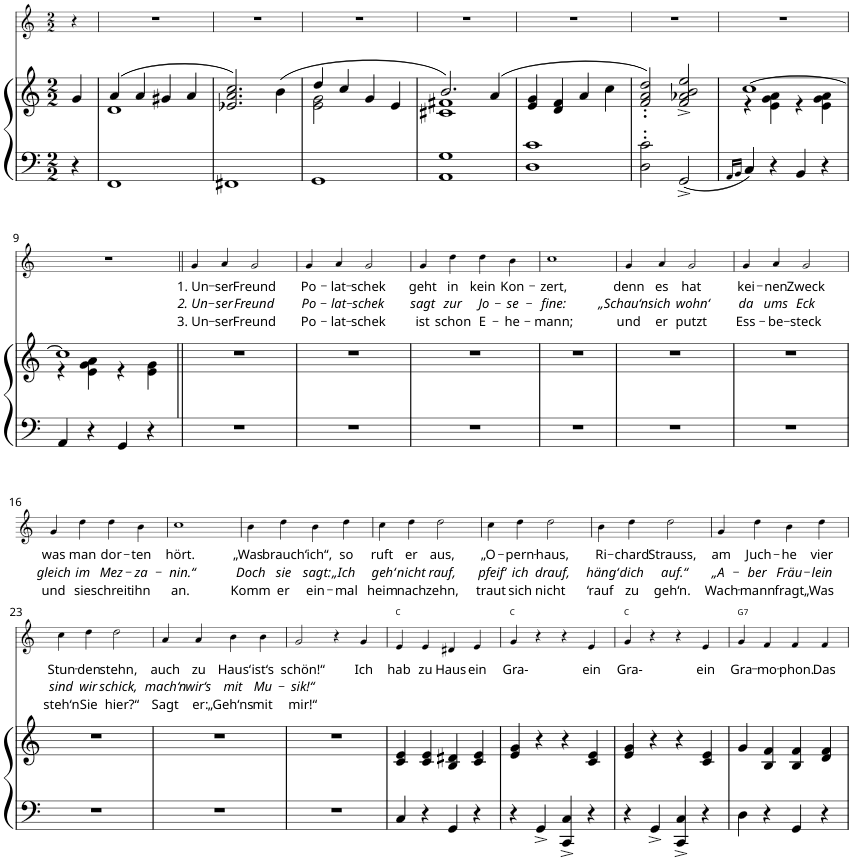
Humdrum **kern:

**kern	**kern	**kern	**text	**text	**text	**harte
*part2	*part2	*part1	*part1	*part1	*part1	*part1
*staff3	*staff2	*staff1	*staff1	*staff1	*staff1	*
*I"Piano	*	*I"Voice	*	*	*	*
*I'Pno	*	*	*	*	*	*
*	*	*stria5	*	*	*	*
*clefF4	*clefG2	*clefG2	*	*	*	*
*k[]	*k[]	*k[]	*	*	*	*
*M2/2	*M2/2	*M2/2	*	*	*	*
=1	=1	=1	=1	=1	=1	=1
4r	4g/	4r	.	.	.	.
=2	=2	=2	=2	=2	=2	=2
*	*^	*	*	*	*	*
1FF	(4a/	1d	1r	.	.	.	.
.	4a/	.	.	.	.	.	.
.	4g#X/	.	.	.	.	.	.
.	4a/	.	.	.	.	.	.
*	*v	*v	*	*	*	*	*
=3	=3	=3	=3	=3	=3	=3
1FF#X	2.e-X/ 2.a/ 2.cc/)	1r	.	.	.	.
.	(4b\	.	.	.	.	.
=4	=4	=4	=4	=4	=4	=4
*	*^	*	*	*	*	*
1GG	4dd/	2e\ 2g\	1r	.	.	.	.
.	4cc/	.	.	.	.	.	.
.	4g/	2ryy	.	.	.	.	.
.	4e/	.	.	.	.	.	.
=5	=5	=5	=5	=5	=5	=5	=5
1AA 1G	2.b/)	1c#X 1f#X	1r	.	.	.	.
.	(4a/	.	.	.	.	.	.
*	*v	*v	*	*	*	*	*
=6	=6	=6	=6	=6	=6	=6
1D 1c	4e/ 4g/	1r	.	.	.	.
.	4d/ 4f/	.	.	.	.	.
.	4a/	.	.	.	.	.
.	4cc\	.	.	.	.	.
=7	=7	=7	=7	=7	=7	=7
2D\' 2c\'	2f/' 2a/' 2dd/')	1r	.	.	.	.
2GG^/	2f/^ 2a-X/^ 2b/^ 2ee/^	.	.	.	.	.
=8	=8	=8	=8	=8	=8	=8
16qAA/LL	.	.	.	.	.	.
16qBB/JJ	.	.	.	.	.	.
*	*^	*	*	*	*	*
4C/	[1cc	4r	1r	.	.	.	.
4r	.	4e\ 4g\ 4a\	.	.	.	.	.
4BB/	.	4r	.	.	.	.	.
4r	.	4e\ 4g\ 4a\	.	.	.	.	.
!!LO:LB:g=z
=9	=9	=9	=9	=9	=9	=9	=9
4AA/	1cc]	4r	1r	.	.	.	.
4r	.	4e\ 4g\ 4a\	.	.	.	.	.
4GG/	.	4r	.	.	.	.	.
4r	.	4e\ 4g\	.	.	.	.	.
=10||	=10||	=10||	=10||	=10||	=10||	=10||	=10||
!	!	!	!	!LO:LY:b	!LO:LY:b	!LO:LY:b	!
*	*v	*v	*	*	*	*	*
1r	1r	4g/	1. Un-	2. Un-	3. Un-	.
!	!	!	!LO:LY:b	!LO:LY:b	!LO:LY:b	!
.	.	4a/	-ser	-ser	-ser	.
!	!	!	!LO:LY:b	!LO:LY:b	!LO:LY:b	!
.	.	2g/	Freund	Freund	Freund	.
=11	=11	=11	=11	=11	=11	=11
!	!	!	!LO:LY:b	!LO:LY:b	!LO:LY:b	!
1r	1r	4g/	Po-	Po-	Po-	.
!	!	!	!LO:LY:b	!LO:LY:b	!LO:LY:b	!
.	.	4a/	-lat-	-lat-	-lat-	.
!	!	!	!LO:LY:b	!LO:LY:b	!LO:LY:b	!
.	.	2g/	-schek	-schek	-schek	.
=12	=12	=12	=12	=12	=12	=12
!	!	!	!LO:LY:b	!LO:LY:b	!LO:LY:b	!
1r	1r	4g/	geht	sagt	ist	.
!	!	!	!LO:LY:b	!LO:LY:b	!LO:LY:b	!
.	.	4dd\	in	zur	schon	.
!	!	!	!LO:LY:b	!LO:LY:b	!LO:LY:b	!
.	.	4dd\	kein	Jo-	E-	.
!	!	!	!LO:LY:b	!LO:LY:b	!LO:LY:b	!
.	.	4b\	Kon-	-se-	-he-	.
=13	=13	=13	=13	=13	=13	=13
!	!	!	!LO:LY:b	!LO:LY:b	!LO:LY:b	!
1r	1r	1cc	-zert,	-fine:	-mann;	.
=14	=14	=14	=14	=14	=14	=14
!	!	!	!LO:LY:b	!LO:LY:b	!LO:LY:b	!
1r	1r	4g/	denn	„Schau‘ns	und	.
!	!	!	!LO:LY:b	!LO:LY:b	!LO:LY:b	!
.	.	4a/	es	ich	er	.
!	!	!	!LO:LY:b	!LO:LY:b	!LO:LY:b	!
.	.	2g/	hat	wohn‘	putzt	.
=15	=15	=15	=15	=15	=15	=15
!	!	!	!LO:LY:b	!LO:LY:b	!LO:LY:b	!
1r	1r	4g/	kei-	da	Ess-	.
!	!	!	!LO:LY:b	!LO:LY:b	!LO:LY:b	!
.	.	4a/	-nen	ums	-be-	.
!	!	!	!LO:LY:b	!LO:LY:b	!LO:LY:b	!
.	.	2g/	Zweck	Eck	-steck	.
!!LO:LB:g=z
=16	=16	=16	=16	=16	=16	=16
!	!	!	!LO:LY:b	!LO:LY:b	!LO:LY:b	!
1r	1r	4g/	was	gleich	und	.
!	!	!	!LO:LY:b	!LO:LY:b	!LO:LY:b	!
.	.	4dd\	man	im	sie	.
!	!	!	!LO:LY:b	!LO:LY:b	!LO:LY:b	!
.	.	4dd\	dor-	Mez-	schreit	.
!	!	!	!LO:LY:b	!LO:LY:b	!LO:LY:b	!
.	.	4b\	-ten	-za-	ihn	.
=17	=17	=17	=17	=17	=17	=17
!	!	!	!LO:LY:b	!LO:LY:b	!LO:LY:b	!
1r	1r	1cc	hört.	-nin.“	an.	.
=18	=18	=18	=18	=18	=18	=18
!	!	!	!LO:LY:b	!LO:LY:b	!LO:LY:b	!
1r	1r	4b\	„Was	Doch	Komm	.
!	!	!	!LO:LY:b	!LO:LY:b	!LO:LY:b	!
.	.	4dd\	brauch‘	sie	er	.
!	!	!	!LO:LY:b	!LO:LY:b	!LO:LY:b	!
.	.	4b\	ich“,	sagt:	ein-	.
!	!	!	!LO:LY:b	!LO:LY:b	!LO:LY:b	!
.	.	4dd\	so	„Ich	-mal	.
=19	=19	=19	=19	=19	=19	=19
!	!	!	!LO:LY:b	!LO:LY:b	!LO:LY:b	!
1r	1r	4cc\	ruft	geh‘	heim	.
!	!	!	!LO:LY:b	!LO:LY:b	!LO:LY:b	!
.	.	4dd\	er	nicht	nach	.
!	!	!	!LO:LY:b	!LO:LY:b	!LO:LY:b	!
.	.	2dd\	aus,	rauf,	zehn,	.
=20	=20	=20	=20	=20	=20	=20
!	!	!	!LO:LY:b	!LO:LY:b	!LO:LY:b	!
1r	1r	4cc\	„O-	pfeif‘	traut	.
!	!	!	!LO:LY:b	!LO:LY:b	!LO:LY:b	!
.	.	4dd\	-pern-	ich	sich	.
!	!	!	!LO:LY:b	!LO:LY:b	!LO:LY:b	!
.	.	2dd\	-haus,	drauf,	nicht	.
=21	=21	=21	=21	=21	=21	=21
!	!	!	!LO:LY:b	!LO:LY:b	!LO:LY:b	!
1r	1r	4b\	Ri-	häng‘	‘rauf	.
!	!	!	!LO:LY:b	!LO:LY:b	!LO:LY:b	!
.	.	4dd\	-chard	dich	zu	.
!	!	!	!LO:LY:b	!LO:LY:b	!LO:LY:b	!
.	.	2dd\	Strauss,	auf.“	geh‘n.	.
=22	=22	=22	=22	=22	=22	=22
!	!	!	!LO:LY:b	!LO:LY:b	!LO:LY:b	!
1r	1r	4g/	am	„A-	Wach-	.
!	!	!	!LO:LY:b	!LO:LY:b	!LO:LY:b	!
.	.	4dd\	Juch-	-ber	-mann	.
!	!	!	!LO:LY:b	!LO:LY:b	!LO:LY:b	!
.	.	4b\	-he	Fräu-	fragt	.
!	!	!	!LO:LY:b	!LO:LY:b	!LO:LY:b	!
.	.	4dd\	vier	-lein	„Was	.
!!LO:LB:g=z
=23	=23	=23	=23	=23	=23	=23
!	!	!	!LO:LY:b	!LO:LY:b	!LO:LY:b	!
1r	1r	4cc\	Stun-	sind	steh‘n	.
!	!	!	!LO:LY:b	!LO:LY:b	!LO:LY:b	!
.	.	4dd\	-den	wir	Sie	.
!	!	!	!LO:LY:b	!LO:LY:b	!LO:LY:b	!
.	.	2dd\	stehn,	schick,	hier?“	.
=24	=24	=24	=24	=24	=24	=24
!	!	!	!LO:LY:b	!LO:LY:b	!LO:LY:b	!
1r	1r	4a/	auch	mach‘n	Sagt	.
!	!	!	!LO:LY:b	!LO:LY:b	!LO:LY:b	!
.	.	4a/	zu	wir‘s	er:	.
!	!	!	!LO:LY:b	!LO:LY:b	!LO:LY:b	!
.	.	4b\	Haus‘	mit	„Geh‘ns	.
!	!	!	!LO:LY:b	!LO:LY:b	!LO:LY:b	!
.	.	4b\	ist‘s	Mu-	mit	.
=25	=25	=25	=25	=25	=25	=25
!	!	!	!LO:LY:b	!LO:LY:b	!LO:LY:b	!
1r	1r	2g/	schön!“	-sik!“	mir!“	.
.	.	4r	.	.	.	.
!	!	!	!LO:LY:b	!	!	!
.	.	4g/	Ich	.	.	.
=26	=26	=26	=26	=26	=26	=26
!	!	!	!LO:LY:b	!	!	!
4C/	4c/ 4e/	4e/	hab	.	.	C:maj
!	!	!	!LO:LY:b	!	!	!
4r	4c/ 4e/	4e/	zu	.	.	.
!	!	!	!LO:LY:b	!	!	!
4GG/	4B/ 4d#X/	4d#X/	Haus	.	.	.
!	!	!	!LO:LY:b	!	!	!
4r	4c/ 4e/	4e/	ein	.	.	.
=27	=27	=27	=27	=27	=27	=27
!	!	!	!LO:LY:b	!	!	!
4r	4e/ 4g/	4g/	Gra-	.	.	C:maj
4GG^/	4r	4r	.	.	.	.
4CC/^ 4C/^	4r	4r	.	.	.	.
!	!	!	!LO:LY:b	!	!	!
4r	4c/ 4e/	4e/	ein	.	.	.
=28	=28	=28	=28	=28	=28	=28
!	!	!	!LO:LY:b	!	!	!
4r	4e/ 4g/	4g/	Gra-	.	.	C:maj
4GG^/	4r	4r	.	.	.	.
4CC/^ 4C/^	4r	4r	.	.	.	.
!	!	!	!LO:LY:b	!	!	!
4r	4c/ 4e/	4e/	ein	.	.	.
=29	=29	=29	=29	=29	=29	=29
!	!	!	!LO:LY:b	!	!	!LO:H:kt=7
4D\	4g/	4g/	Gra-	.	.	G:7
!	!	!	!LO:LY:b	!	!	!
4r	4B/ 4f/	4f/	-mo-	.	.	.
!	!	!	!LO:LY:b	!	!	!
4GG/	4B/ 4f/	4f/	-phon.	.	.	.
!	!	!	!LO:LY:b	!	!	!
4r	4d/ 4f/	4f/	-Das	.	.	.
=	=	=	=	=	=	=
*-	*-	*-	*-	*-	*-	*-
